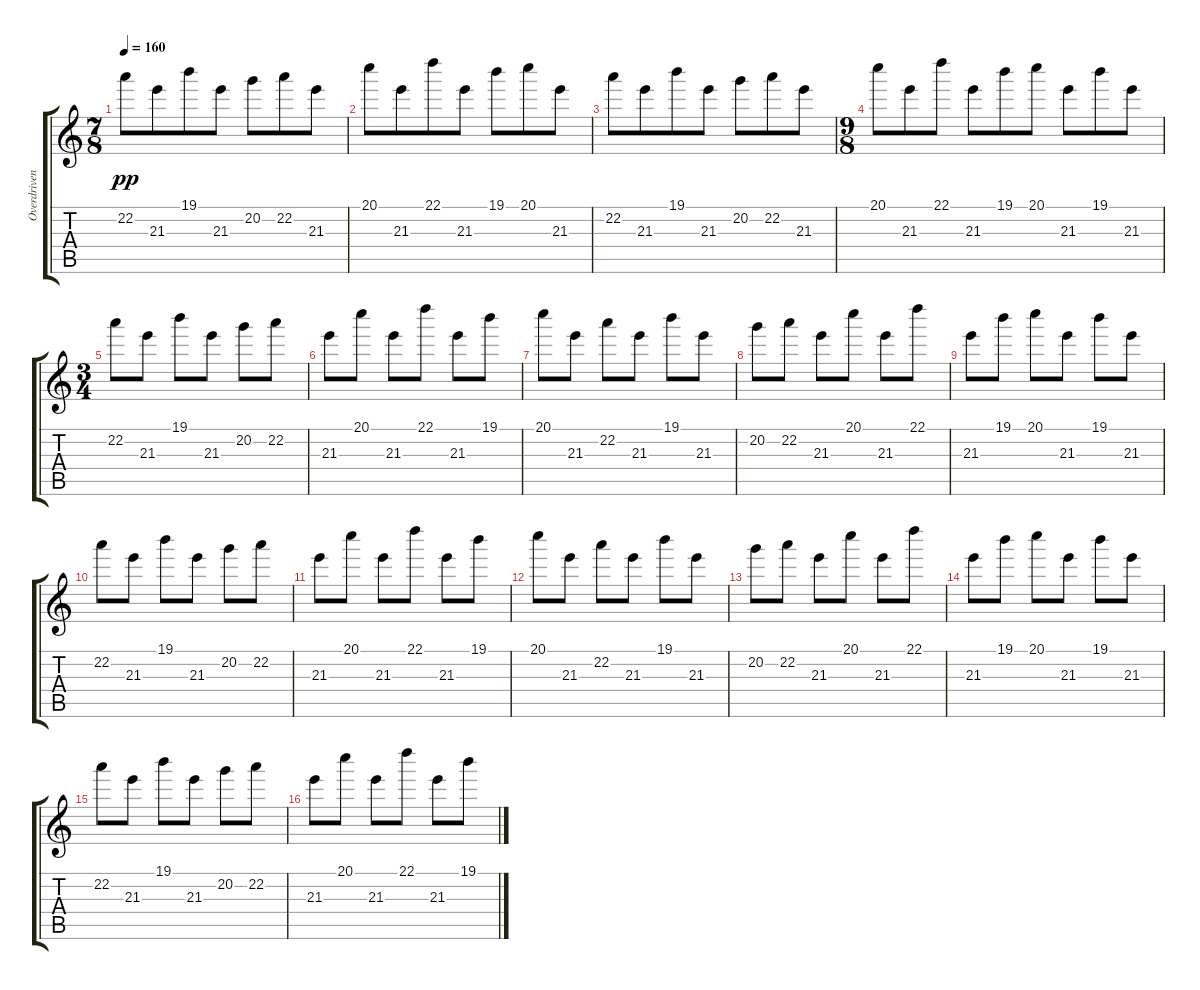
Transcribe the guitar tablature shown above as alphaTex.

\track ("Overdriven Guitar 1" "Overdriven") {instrument overdrivenguitar}
\staff {score tabs}
\tuning (E4 B3 G3 D3 A2 E2) {hide}
\ts (7 8)
\tempo 160
\clef g2
\ks c
22.2.8{dy pp} 21.3.8 19.1.8 21.3.8 20.2.8 22.2.8 21.3.8 |
20.1.8 21.3.8 22.1.8 21.3.8 19.1.8 20.1.8 21.3.8 |
22.2.8 21.3.8 19.1.8 21.3.8 20.2.8 22.2.8 21.3.8 |
\ts (9 8)
20.1.8 21.3.8 22.1.8 21.3.8 19.1.8 20.1.8 21.3.8 19.1.8 21.3.8 |
\ts (3 4)
22.2.8 21.3.8 19.1.8 21.3.8 20.2.8 22.2.8 |
21.3.8 20.1.8 21.3.8 22.1.8 21.3.8 19.1.8 |
20.1.8 21.3.8 22.2.8 21.3.8 19.1.8 21.3.8 |
20.2.8 22.2.8 21.3.8 20.1.8 21.3.8 22.1.8 |
21.3.8 19.1.8 20.1.8 21.3.8 19.1.8 21.3.8 |
22.2.8 21.3.8 19.1.8 21.3.8 20.2.8 22.2.8 |
21.3.8 20.1.8 21.3.8 22.1.8 21.3.8 19.1.8 |
20.1.8 21.3.8 22.2.8 21.3.8 19.1.8 21.3.8 |
20.2.8 22.2.8 21.3.8 20.1.8 21.3.8 22.1.8 |
21.3.8 19.1.8 20.1.8 21.3.8 19.1.8 21.3.8 |
22.2.8 21.3.8 19.1.8 21.3.8 20.2.8 22.2.8 |
21.3.8 20.1.8 21.3.8 22.1.8 21.3.8 19.1.8
